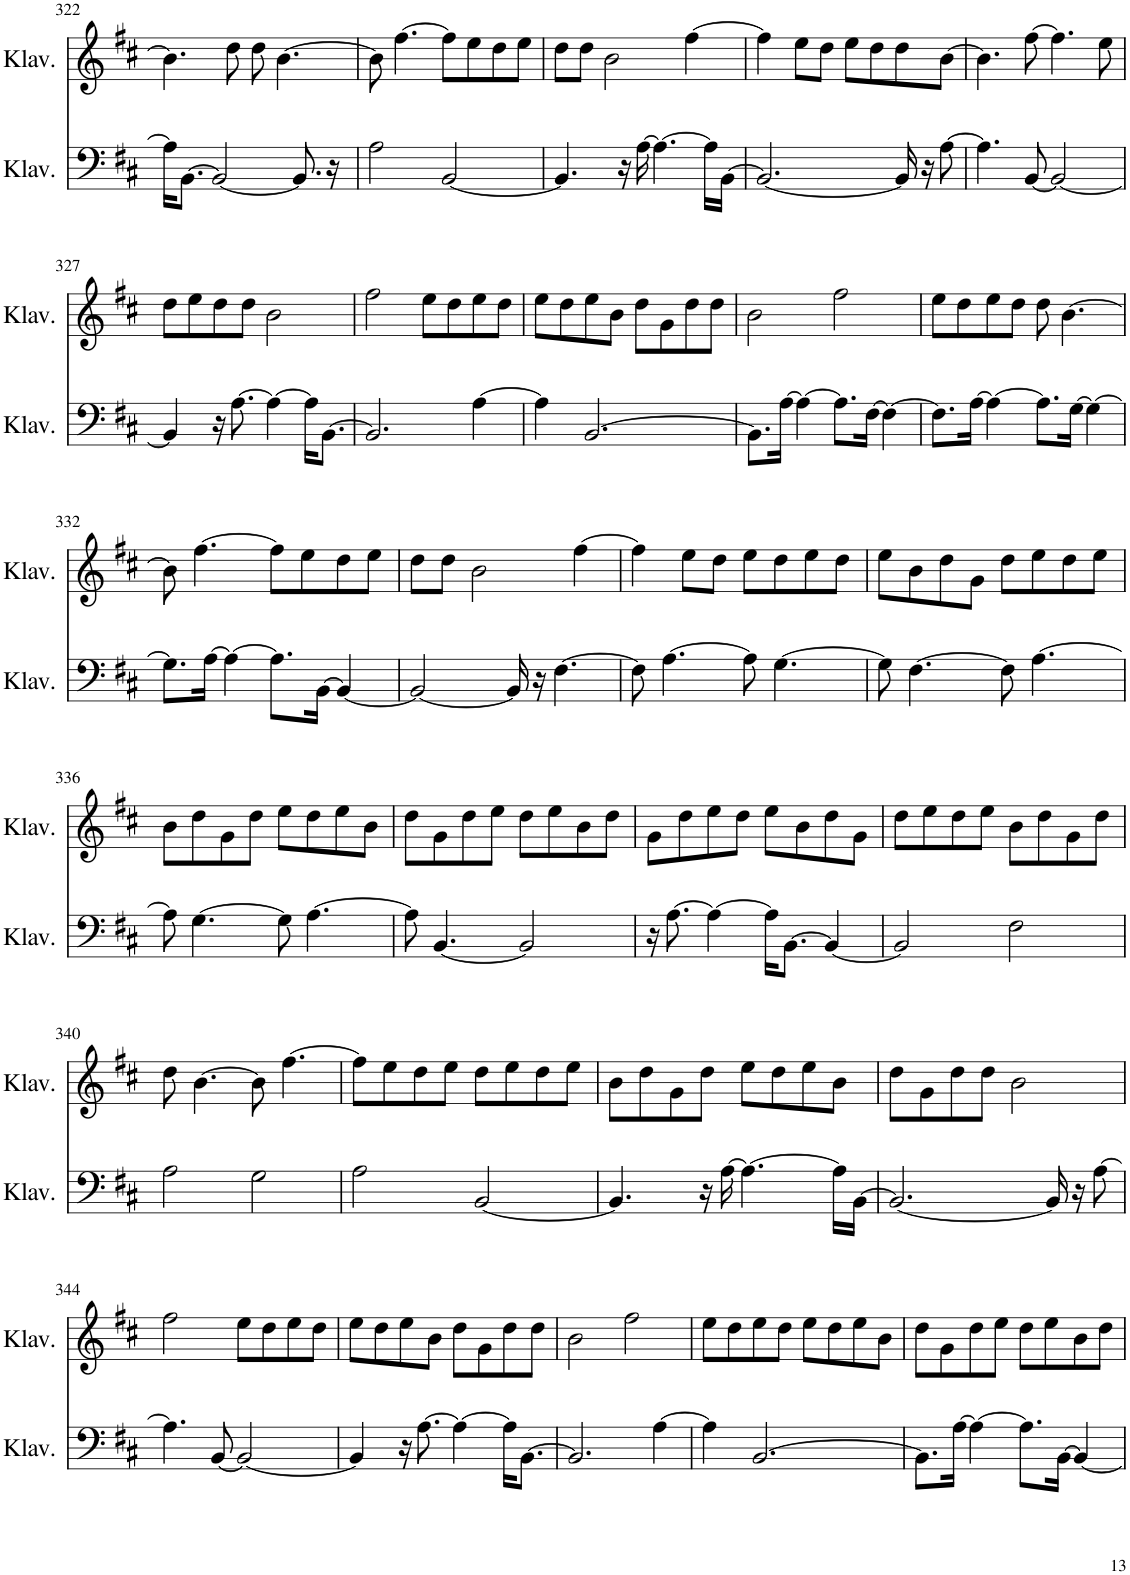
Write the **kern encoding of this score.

**kern	**kern
*part2	*part1
*staff2	*staff1
*I"Klavier	*I"Klavier
*I'Klav.	*I'Klav.
!!LO:PB:g=z
*clefF4	*clefG2
*k[f#c#]	*k[f#c#]
*M4/4	*M4/4
=322	=322
16A\KL]	4.b\]
[8.BB\J	.
2BB/_	.
.	8dd\
.	8dd\
.	[4.b\
8.BB/]	.
16r	.
=323	=323
2A\	8b\]
.	[4.ff#\
[2BB/	8ff#\L]
.	8ee\
.	8dd\
.	8ee\J
=324	=324
4.BB/]	8dd\L
.	8dd\J
.	2b\
16r	.
[16A\	.
4.A\_	.
.	[4ff#\
16A\LL]	.
[16BB\JJ	.
=325	=325
2.BB/_	4ff#\]
.	8ee\L
.	8dd\J
.	8ee\L
.	8dd\
16BB/]	8dd\
16r	.
[8A\	[8b\J
=326	=326
4.A\]	4.b\]
[8BB/	[8ff#\
2BB/_	4.ff#\]
.	8ee\
!!LO:LB:g=z
=327	=327
4BB/]	8dd\L
.	8ee\
16r	8dd\
[8.A\	.
.	8dd\J
4A\_	2b\
16A\KL]	.
[8.BB\J	.
=328	=328
2.BB/]	2ff#\
.	8ee\L
.	8dd\
[4A\	8ee\
.	8dd\J
=329	=329
4A\]	8ee\L
.	8dd\
[2.BB/	8ee\
.	8b\J
.	8dd\L
.	8g\
.	8dd\
.	8dd\J
=330	=330
8.BB\L]	2b\
[16A\Jk	.
4A\_	.
8.A\L]	2ff#\
[16F#\Jk	.
4F#\_	.
=331	=331
8.F#\L]	8ee\L
.	8dd\
[16A\Jk	.
4A\_	8ee\
.	8dd\J
8.A\L]	8dd\
.	[4.b\
[16G\Jk	.
4G\_	.
!!LO:LB:g=z
=332	=332
8.G\L]	8b\]
.	[4.ff#\
[16A\Jk	.
4A\_	.
8.A\L]	8ff#\L]
.	8ee\
[16BB\Jk	.
4BB/_	8dd\
.	8ee\J
=333	=333
2BB/_	8dd\L
.	8dd\J
.	2b\
16BB/]	.
16r	.
[4.F#\	.
.	[4ff#\
=334	=334
8F#\]	4ff#\]
[4.A\	.
.	8ee\L
.	8dd\J
8A\]	8ee\L
[4.G\	8dd\
.	8ee\
.	8dd\J
=335	=335
8G\]	8ee\L
[4.F#\	8b\
.	8dd\
.	8g\J
8F#\]	8dd\L
[4.A\	8ee\
.	8dd\
.	8ee\J
!!LO:LB:g=z
=336	=336
8A\]	8b\L
[4.G\	8dd\
.	8g\
.	8dd\J
8G\]	8ee\L
[4.A\	8dd\
.	8ee\
.	8b\J
=337	=337
8A\]	8dd\L
[4.BB/	8g\
.	8dd\
.	8ee\J
2BB/]	8dd\L
.	8ee\
.	8b\
.	8dd\J
=338	=338
16r	8g\L
[8.A\	.
.	8dd\
4A\_	8ee\
.	8dd\J
16A\KL]	8ee\L
[8.BB\J	.
.	8b\
4BB/_	8dd\
.	8g\J
=339	=339
2BB/]	8dd\L
.	8ee\
.	8dd\
.	8ee\J
2F#\	8b\L
.	8dd\
.	8g\
.	8dd\J
!!LO:LB:g=z
=340	=340
2A\	8dd\
.	[4.b\
2G\	8b\]
.	[4.ff#\
=341	=341
2A\	8ff#\L]
.	8ee\
.	8dd\
.	8ee\J
[2BB/	8dd\L
.	8ee\
.	8dd\
.	8ee\J
=342	=342
4.BB/]	8b\L
.	8dd\
.	8g\
16r	8dd\J
[16A\	.
4.A\_	8ee\L
.	8dd\
.	8ee\
16A\LL]	8b\J
[16BB\JJ	.
=343	=343
2.BB/_	8dd\L
.	8g\
.	8dd\
.	8dd\J
.	2b\
16BB/]	.
16r	.
[8A\	.
!!LO:LB:g=z
=344	=344
4.A\]	2ff#\
[8BB/	.
2BB/_	8ee\L
.	8dd\
.	8ee\
.	8dd\J
=345	=345
4BB/]	8ee\L
.	8dd\
16r	8ee\
[8.A\	.
.	8b\J
4A\_	8dd\L
.	8g\
16A\KL]	8dd\
[8.BB\J	.
.	8dd\J
=346	=346
2.BB/]	2b\
.	2ff#\
[4A\	.
=347	=347
4A\]	8ee\L
.	8dd\
[2.BB/	8ee\
.	8dd\J
.	8ee\L
.	8dd\
.	8ee\
.	8b\J
=348	=348
8.BB\L]	8dd\L
.	8g\
[16A\Jk	.
4A\_	8dd\
.	8ee\J
8.A\L]	8dd\L
.	8ee\
[16BB\Jk	.
4BB/_	8b\
.	8dd\J
=	=
*-	*-
